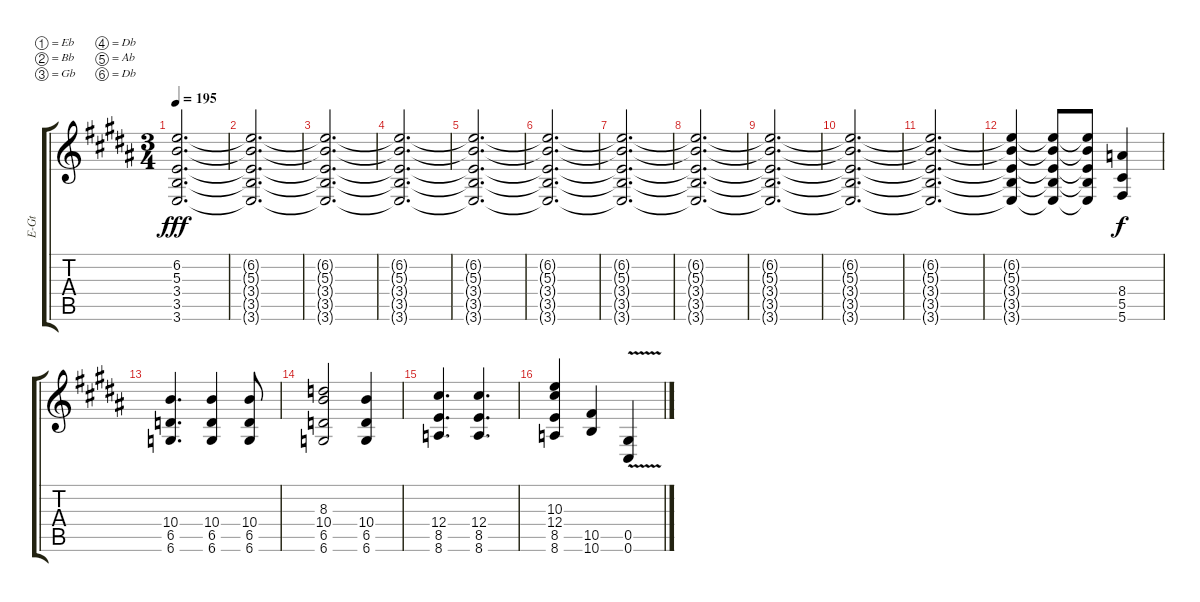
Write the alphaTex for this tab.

\bracketExtendMode groupsimilarinstruments
\otherSystemsTrackNameOrientation horizontal
\track ("Electric Guitar" "E-Gt") {instrument overdrivenguitar}
\staff {score tabs}
\tuning (Eb4 Bb3 Gb3 Db3 Ab2 Db2)
\ts (3 4)
\tempo 195
\clef g2
\ks b
(3.6{acc forcenatural} 3.5{acc forcenatural} 3.4{acc forcenatural} 5.3{acc forcenatural} 6.2{acc forcenatural}).2{d dy fff beam Up} |
(6.2{t acc forcenatural} 5.3{t acc forcenatural} 3.4{t acc forcenatural} 3.5{t acc forcenatural} 3.6{t acc forcenatural}).2{d beam Up} |
(3.6{t acc forcenatural} 3.5{t acc forcenatural} 3.4{t acc forcenatural} 5.3{t acc forcenatural} 6.2{t acc forcenatural}).2{d beam Up} |
(6.2{t acc forcenatural} 5.3{t acc forcenatural} 3.4{t acc forcenatural} 3.5{t acc forcenatural} 3.6{t acc forcenatural}).2{d beam Up} |
(3.6{t acc forcenatural} 3.5{t acc forcenatural} 3.4{t acc forcenatural} 5.3{t acc forcenatural} 6.2{t acc forcenatural}).2{d beam Up} |
(6.2{t acc forcenatural} 5.3{t acc forcenatural} 3.4{t acc forcenatural} 3.5{t acc forcenatural} 3.6{t acc forcenatural}).2{d beam Up} |
(3.6{t acc forcenatural} 3.5{t acc forcenatural} 3.4{t acc forcenatural} 5.3{t acc forcenatural} 6.2{t acc forcenatural}).2{d beam Up} |
(6.2{t acc forcenatural} 5.3{t acc forcenatural} 3.4{t acc forcenatural} 3.5{t acc forcenatural} 3.6{t acc forcenatural}).2{d beam Up} |
(3.6{t acc forcenatural} 3.5{t acc forcenatural} 3.4{t acc forcenatural} 5.3{t acc forcenatural} 6.2{t acc forcenatural}).2{d beam Up} |
(3.6{t acc forcenatural} 3.5{t acc forcenatural} 3.4{t acc forcenatural} 5.3{t acc forcenatural} 6.2{t acc forcenatural}).2{d beam Up} |
(3.6{t acc forcenatural} 3.5{t acc forcenatural} 3.4{t acc forcenatural} 5.3{t acc forcenatural} 6.2{t acc forcenatural}).2{d beam Up} |
(3.6{t acc forcenatural} 3.5{t acc forcenatural} 3.4{t acc forcenatural} 5.3{t acc forcenatural} 6.2{t acc forcenatural}).4{beam Up} (3.6{t acc forcenatural} 3.5{t acc forcenatural} 3.4{t acc forcenatural} 5.3{t acc forcenatural} 6.2{t acc forcenatural}).8{beam Up} (3.6{t acc forcenatural} 3.5{t acc forcenatural} 3.4{t acc forcenatural} 5.3{t acc forcenatural} 6.2{t acc forcenatural}).8{beam Up} (8.4{acc b} 5.6{acc forcenatural} 5.5{acc forcenatural}).4{dy f beam Up} |
(6.6{acc b} 6.5{acc b} 10.4{acc forcenatural}).4{d beam Up} (6.6{acc b} 6.5{acc b} 10.4{acc forcenatural}).4{beam Up} (6.6{acc b} 6.5{acc b} 10.4{acc forcenatural}).8{beam Up} |
(10.4{acc forcenatural} 6.6{acc b} 6.5{acc b} 8.3{acc b}).2{beam Up} (10.4{acc forcenatural} 6.5{acc b} 6.6{acc b}).4{beam Up} |
(8.6{acc b} 8.5{acc forcenatural} 12.4{acc forcenatural}).4{d beam Up} (8.6{acc b} 8.5{acc forcenatural} 12.4{acc forcenatural}).4{d beam Up} |
(8.6{acc b} 8.5{acc forcenatural} 12.4{acc forcenatural} 10.3{acc forcenatural}).4{beam Up} (10.6{acc forcenatural} 10.5{acc forcenatural}).4{beam Up} (0.6{v acc forcenatural} 0.5{acc forcenatural}).4{beam Up}
